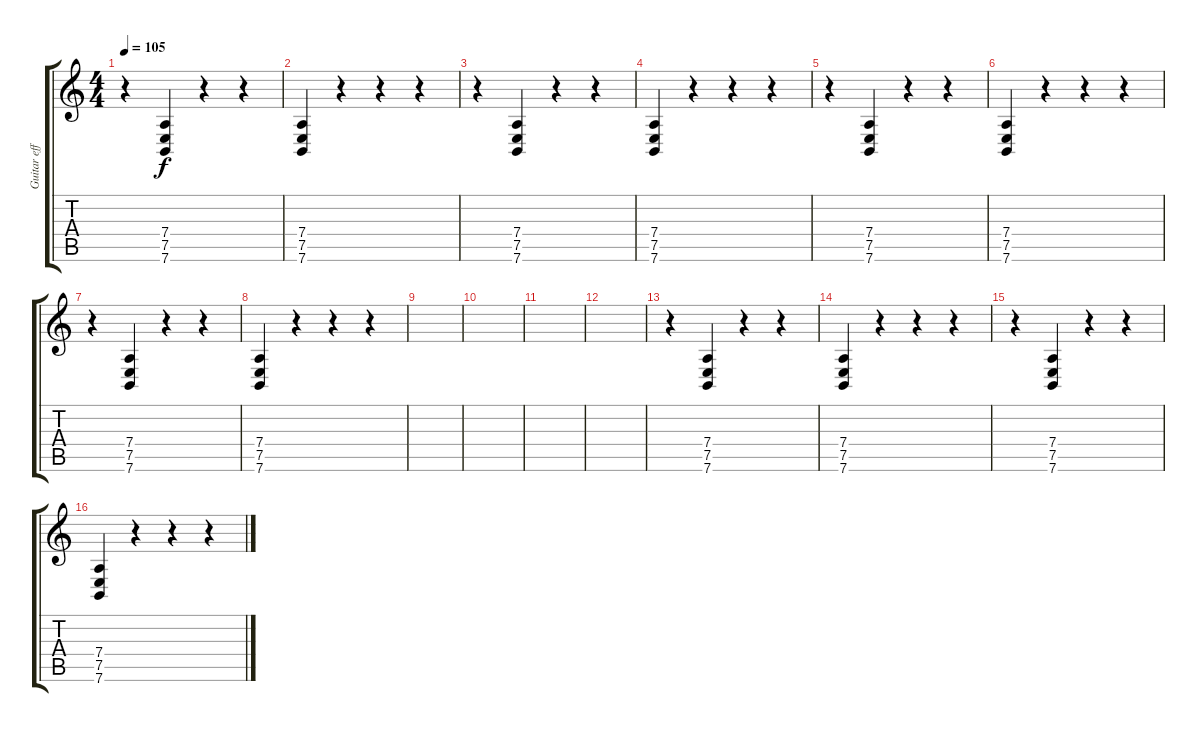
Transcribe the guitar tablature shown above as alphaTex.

\track ("Guitar effect" "Guitar eff") {instrument guitarfretnoise}
\staff {score tabs}
\tuning (E4 B3 G3 D3 A2 E2) {hide}
\ts (4 4)
\tempo 105
\clef g2
\ks c
r.4{dy f} (7.4 7.5 7.6).4 r.4 r.4 |
(7.4 7.5 7.6).4 r.4 r.4 r.4 |
r.4 (7.4 7.5 7.6).4 r.4 r.4 |
(7.4 7.5 7.6).4 r.4 r.4 r.4 |
r.4 (7.4 7.5 7.6).4 r.4 r.4 |
(7.4 7.5 7.6).4 r.4 r.4 r.4 |
r.4 (7.4 7.5 7.6).4 r.4 r.4 |
(7.4 7.5 7.6).4 r.4 r.4 r.4 |
|
|
|
|
r.4 (7.4 7.5 7.6).4 r.4 r.4 |
(7.4 7.5 7.6).4 r.4 r.4 r.4 |
r.4 (7.4 7.5 7.6).4 r.4 r.4 |
(7.4 7.5 7.6).4 r.4 r.4 r.4
